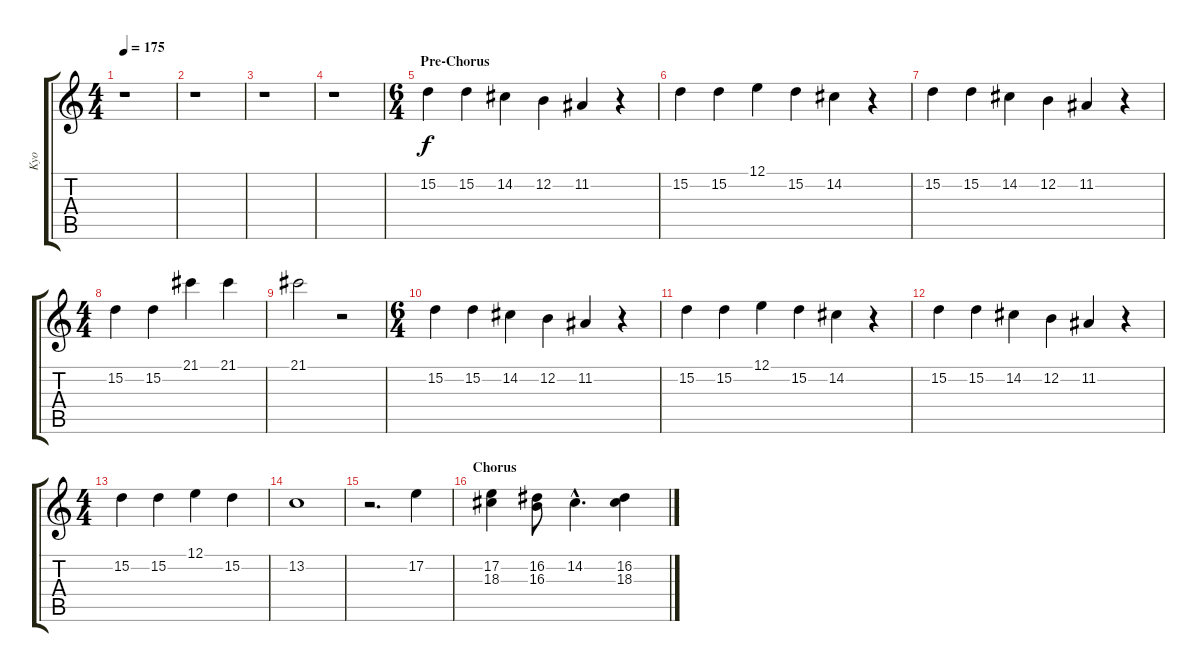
\track ("Kyo" "Kyo") {instrument altosax}
\staff {score tabs}
\tuning (E4 B3 G3 D3 A2 E2) {hide}
\ts (4 4)
\tempo 175
\clef g2
\ks c
r.1{dy f} |
r.1 |
r.1 |
r.1 |
\ts (6 4)
\section ("" "Pre-Chorus")
15.2.4 15.2.4 14.2.4 12.2.4 11.2.4 r.4 |
15.2.4 15.2.4 12.1.4 15.2.4 14.2.4 r.4 |
15.2.4 15.2.4 14.2.4 12.2.4 11.2.4 r.4 |
\ts (4 4)
15.2.4 15.2.4 21.1.4 21.1.4 |
21.1.2 r.2 |
\ts (6 4)
15.2.4 15.2.4 14.2.4 12.2.4 11.2.4 r.4 |
15.2.4 15.2.4 12.1.4 15.2.4 14.2.4 r.4 |
15.2.4 15.2.4 14.2.4 12.2.4 11.2.4 r.4 |
\ts (4 4)
15.2.4 15.2.4 12.1.4 15.2.4 |
13.2.1 |
r.2{d} 17.2.4 |
\section ("" "Chorus")
(17.2 18.3).4 (16.2 16.3).8 14.2{hac}.4{d} (16.2 18.3).4
